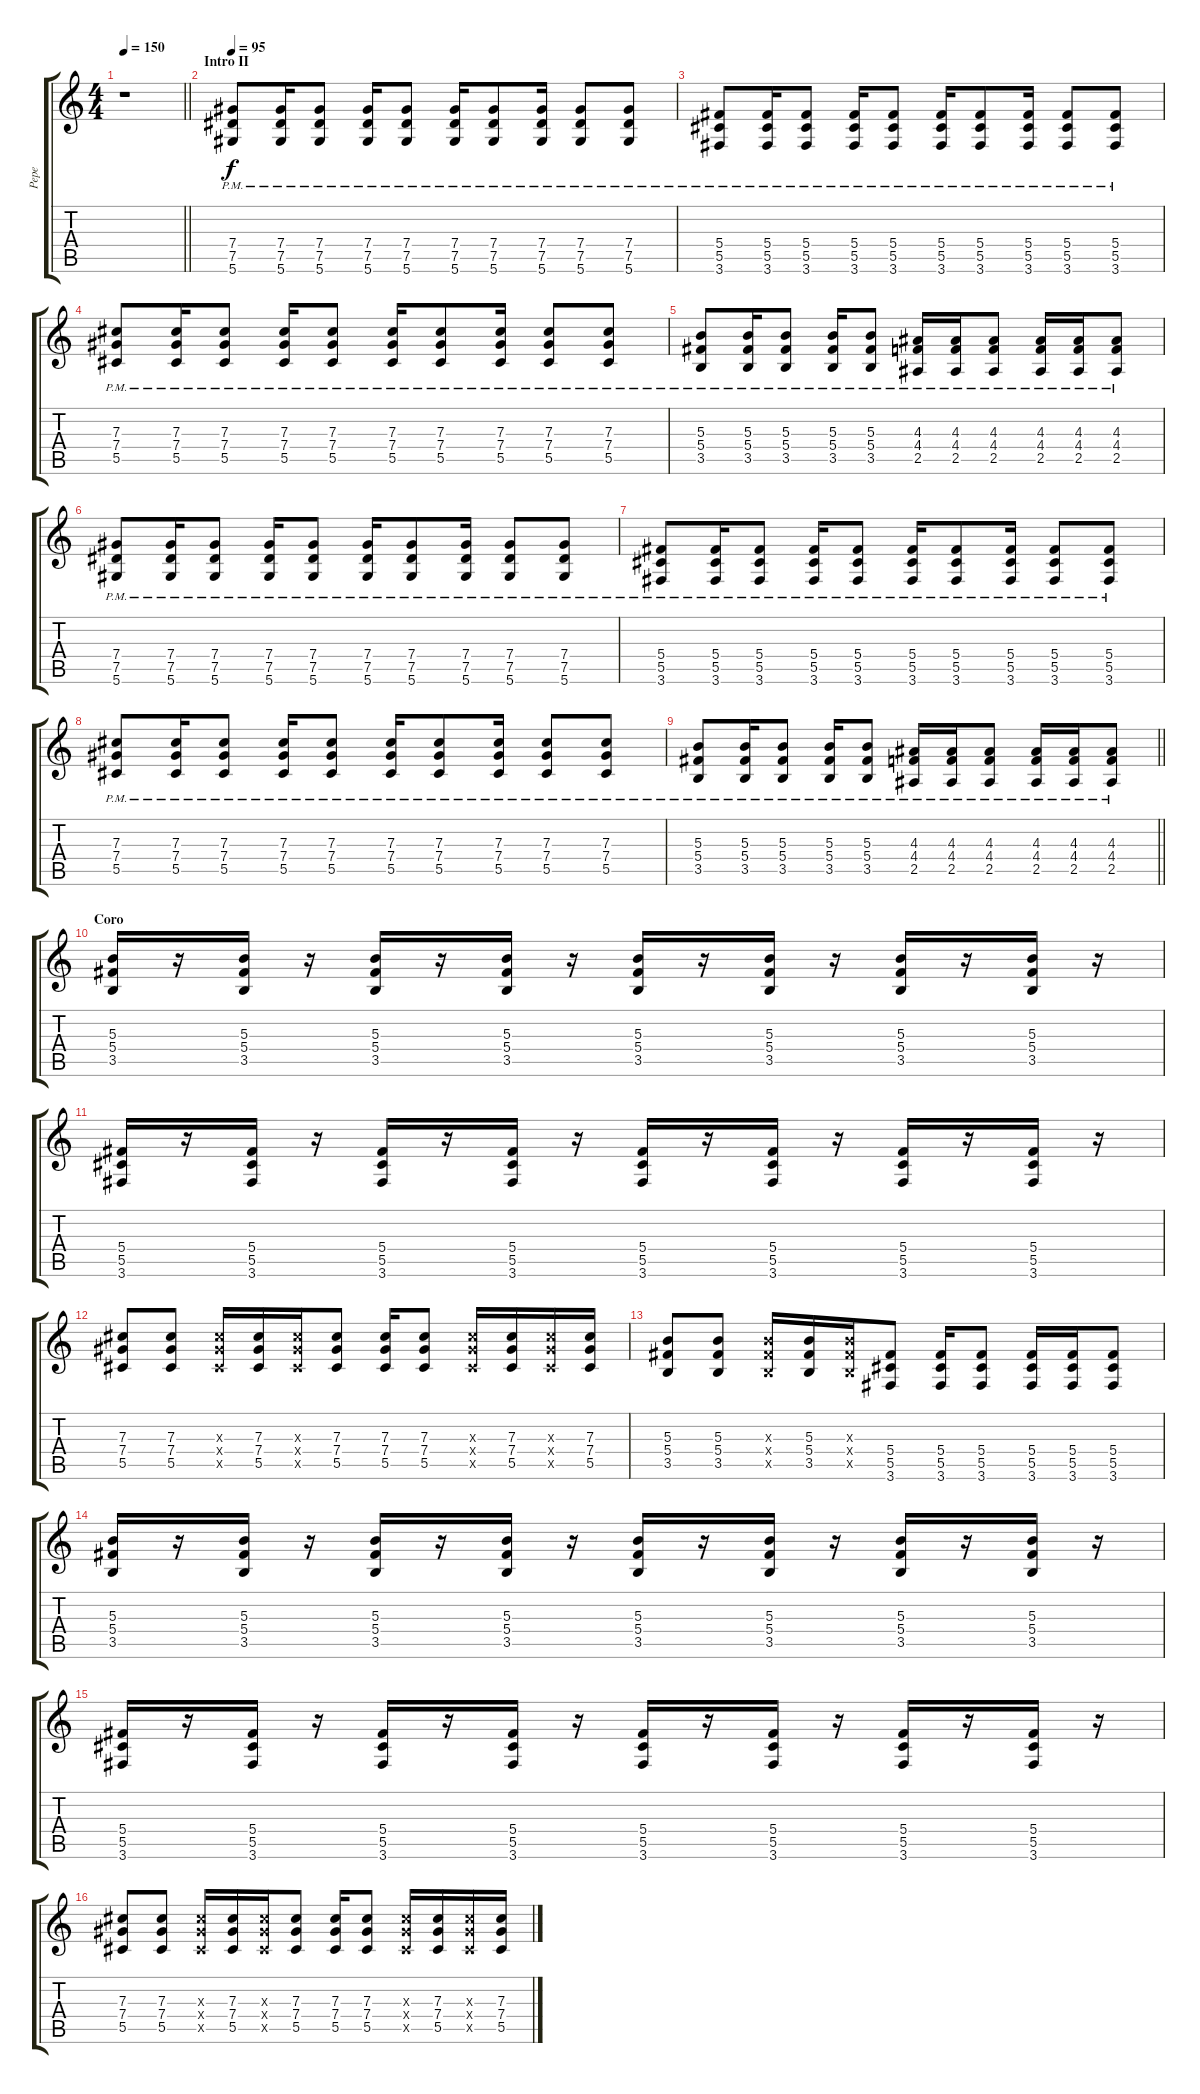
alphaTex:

\track ("Pepe" "Pepe") {instrument distortionguitar}
\staff {score tabs}
\tuning (Eb4 Bb3 Gb3 Db3 Ab2 Eb2) {hide}
\ts (4 4)
\tempo 150
\clef g2
\barLineRight lightlight
\ks c
r.1{dy f} |
\section ("" "Intro II")
\tempo 95
(7.4{pm} 7.5{pm} 5.6{pm}).8 (7.4{pm} 7.5{pm} 5.6{pm}).16 (7.4{pm} 7.5{pm} 5.6{pm}).8 (7.4{pm} 7.5{pm} 5.6{pm}).16 (7.4{pm} 7.5{pm} 5.6{pm}).8 (7.4{pm} 7.5{pm} 5.6{pm}).16 (7.4{pm} 7.5{pm} 5.6{pm}).8 (7.4{pm} 7.5{pm} 5.6{pm}).16 (7.4{pm} 7.5{pm} 5.6{pm}).8 (7.4{pm} 7.5{pm} 5.6{pm}).8 |
(5.4{pm} 5.5{pm} 3.6{pm}).8 (5.4{pm} 5.5{pm} 3.6{pm}).16 (5.4{pm} 5.5{pm} 3.6{pm}).8 (5.4{pm} 5.5{pm} 3.6{pm}).16 (5.4{pm} 5.5{pm} 3.6{pm}).8 (5.4{pm} 5.5{pm} 3.6{pm}).16 (5.4{pm} 5.5{pm} 3.6{pm}).8 (5.4{pm} 5.5{pm} 3.6{pm}).16 (5.4{pm} 5.5{pm} 3.6{pm}).8 (5.4{pm} 5.5{pm} 3.6{pm}).8 |
(7.3{pm} 7.4{pm} 5.5{pm}).8 (7.3{pm} 7.4{pm} 5.5{pm}).16 (7.3{pm} 7.4{pm} 5.5{pm}).8 (7.3{pm} 7.4{pm} 5.5{pm}).16 (7.3{pm} 7.4{pm} 5.5{pm}).8 (7.3{pm} 7.4{pm} 5.5{pm}).16 (7.3{pm} 7.4{pm} 5.5{pm}).8 (7.3{pm} 7.4{pm} 5.5{pm}).16 (7.3{pm} 7.4{pm} 5.5{pm}).8 (7.3{pm} 7.4{pm} 5.5{pm}).8 |
(5.3{pm} 5.4{pm} 3.5{pm}).8 (5.3{pm} 5.4{pm} 3.5{pm}).16 (5.3{pm} 5.4{pm} 3.5{pm}).8 (5.3{pm} 5.4{pm} 3.5{pm}).16 (5.3{pm} 5.4{pm} 3.5{pm}).8 (4.3{pm} 4.4{pm} 2.5{pm}).16 (4.3{pm} 4.4{pm} 2.5{pm}).16 (4.3{pm} 4.4{pm} 2.5{pm}).8 (4.3{pm} 4.4{pm} 2.5{pm}).16 (4.3{pm} 4.4{pm} 2.5{pm}).16 (4.3{pm} 4.4{pm} 2.5{pm}).8 |
(7.4{pm} 7.5{pm} 5.6{pm}).8 (7.4{pm} 7.5{pm} 5.6{pm}).16 (7.4{pm} 7.5{pm} 5.6{pm}).8 (7.4{pm} 7.5{pm} 5.6{pm}).16 (7.4{pm} 7.5{pm} 5.6{pm}).8 (7.4{pm} 7.5{pm} 5.6{pm}).16 (7.4{pm} 7.5{pm} 5.6{pm}).8 (7.4{pm} 7.5{pm} 5.6{pm}).16 (7.4{pm} 7.5{pm} 5.6{pm}).8 (7.4{pm} 7.5{pm} 5.6{pm}).8 |
(5.4{pm} 5.5{pm} 3.6{pm}).8 (5.4{pm} 5.5{pm} 3.6{pm}).16 (5.4{pm} 5.5{pm} 3.6{pm}).8 (5.4{pm} 5.5{pm} 3.6{pm}).16 (5.4{pm} 5.5{pm} 3.6{pm}).8 (5.4{pm} 5.5{pm} 3.6{pm}).16 (5.4{pm} 5.5{pm} 3.6{pm}).8 (5.4{pm} 5.5{pm} 3.6{pm}).16 (5.4{pm} 5.5{pm} 3.6{pm}).8 (5.4{pm} 5.5{pm} 3.6{pm}).8 |
(7.3{pm} 7.4{pm} 5.5{pm}).8 (7.3{pm} 7.4{pm} 5.5{pm}).16 (7.3{pm} 7.4{pm} 5.5{pm}).8 (7.3{pm} 7.4{pm} 5.5{pm}).16 (7.3{pm} 7.4{pm} 5.5{pm}).8 (7.3{pm} 7.4{pm} 5.5{pm}).16 (7.3{pm} 7.4{pm} 5.5{pm}).8 (7.3{pm} 7.4{pm} 5.5{pm}).16 (7.3{pm} 7.4{pm} 5.5{pm}).8 (7.3{pm} 7.4{pm} 5.5{pm}).8 |
\barLineRight lightlight
(5.3{pm} 5.4{pm} 3.5{pm}).8 (5.3{pm} 5.4{pm} 3.5{pm}).16 (5.3{pm} 5.4{pm} 3.5{pm}).8 (5.3{pm} 5.4{pm} 3.5{pm}).16 (5.3{pm} 5.4{pm} 3.5{pm}).8 (4.3{pm} 4.4{pm} 2.5{pm}).16 (4.3{pm} 4.4{pm} 2.5{pm}).16 (4.3{pm} 4.4{pm} 2.5{pm}).8 (4.3{pm} 4.4{pm} 2.5{pm}).16 (4.3{pm} 4.4{pm} 2.5{pm}).16 (4.3{pm} 4.4{pm} 2.5{pm}).8 |
\section ("" "Coro")
(5.3 5.4 3.5).16 r.16 (5.3 5.4 3.5).16 r.16 (5.3 5.4 3.5).16 r.16 (5.3 5.4 3.5).16 r.16 (5.3 5.4 3.5).16 r.16 (5.3 5.4 3.5).16 r.16 (5.3 5.4 3.5).16 r.16 (5.3 5.4 3.5).16 r.16 |
(5.4 5.5 3.6).16 r.16 (5.4 5.5 3.6).16 r.16 (5.4 5.5 3.6).16 r.16 (5.4 5.5 3.6).16 r.16 (5.4 5.5 3.6).16 r.16 (5.4 5.5 3.6).16 r.16 (5.4 5.5 3.6).16 r.16 (5.4 5.5 3.6).16 r.16 |
(7.3 7.4 5.5).8 (7.3 7.4 5.5).8 (7.3{x} 7.4{x} 5.5{x}).16 (7.3 7.4 5.5).16 (7.3{x} 7.4{x} 5.5{x}).16 (7.3 7.4 5.5).8 (7.3 7.4 5.5).16 (7.3 7.4 5.5).8 (7.3{x} 7.4{x} 5.5{x}).16 (7.3 7.4 5.5).16 (7.3{x} 7.4{x} 5.5{x}).16 (7.3 7.4 5.5).16 |
(5.3 5.4 3.5).8 (5.3 5.4 3.5).8 (5.3{x} 5.4{x} 3.5{x}).16 (5.3 5.4 3.5).16 (5.3{x} 5.4{x} 3.5{x}).16 (5.4 5.5 3.6).8 (5.4 5.5 3.6).16 (5.4 5.5 3.6).8 (5.4 5.5 3.6).16 (5.4 5.5 3.6).16 (5.4 5.5 3.6).8 |
(5.3 5.4 3.5).16 r.16 (5.3 5.4 3.5).16 r.16 (5.3 5.4 3.5).16 r.16 (5.3 5.4 3.5).16 r.16 (5.3 5.4 3.5).16 r.16 (5.3 5.4 3.5).16 r.16 (5.3 5.4 3.5).16 r.16 (5.3 5.4 3.5).16 r.16 |
(5.4 5.5 3.6).16 r.16 (5.4 5.5 3.6).16 r.16 (5.4 5.5 3.6).16 r.16 (5.4 5.5 3.6).16 r.16 (5.4 5.5 3.6).16 r.16 (5.4 5.5 3.6).16 r.16 (5.4 5.5 3.6).16 r.16 (5.4 5.5 3.6).16 r.16 |
(7.3 7.4 5.5).8 (7.3 7.4 5.5).8 (7.3{x} 7.4{x} 5.5{x}).16 (7.3 7.4 5.5).16 (7.3{x} 7.4{x} 5.5{x}).16 (7.3 7.4 5.5).8 (7.3 7.4 5.5).16 (7.3 7.4 5.5).8 (7.3{x} 7.4{x} 5.5{x}).16 (7.3 7.4 5.5).16 (7.3{x} 7.4{x} 5.5{x}).16 (7.3 7.4 5.5).16
